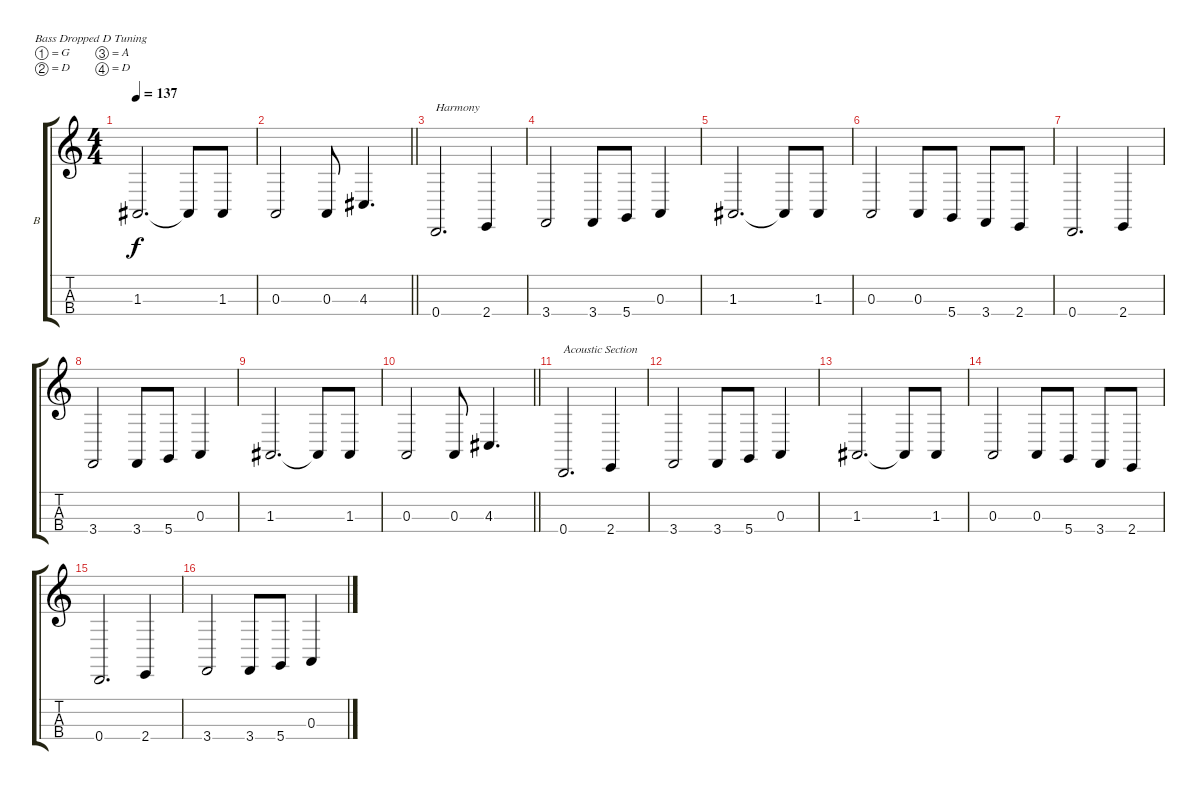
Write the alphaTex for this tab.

\defaultSystemsLayout 4
\bracketExtendMode groupsimilarinstruments
\firstSystemTrackNameOrientation horizontal
\otherSystemsTrackNameOrientation horizontal
\track ("Bass" "B") {instrument electricbassfinger}
\staff {score tabs}
\tuning (G2 D2 A1 D1)
\ts (4 4)
\tempo 137
\clef g2
\scale
0.333333
\ks c
1.3.2{d dy f} 1.3{t}.8 1.3.8 |
\scale
0.333333
\barLineRight lightlight
0.3.2 0.3.8 4.3.4{d} |
\scale
0.333333 0.4.2{d txt "Harmony"} 2.4.4 |
\scale
0.333333 3.4.2 3.4.8 5.4.8 0.3.4 |
\scale
0.333333 1.3.2{d} 1.3{t}.8 1.3.8 |
\scale
0.333333 0.3.2 0.3.8 5.4.8 3.4.8 2.4.8 |
\scale
0.333333 0.4.2{d} 2.4.4 |
\scale
0.333333 3.4.2 3.4.8 5.4.8 0.3.4 |
\scale
0.333333 1.3.2{d} 1.3{t}.8 1.3.8 |
\scale
0.333333
\barLineRight lightlight
0.3.2 0.3.8 4.3.4{d} |
\scale
0.333333 0.4.2{d txt "Acoustic Section"} 2.4.4 |
\scale
0.333333 3.4.2 3.4.8 5.4.8 0.3.4 |
\scale
0.333333 1.3.2{d} 1.3{t}.8 1.3.8 |
\scale
0.333333 0.3.2 0.3.8 5.4.8 3.4.8 2.4.8 |
\scale
0.333333 0.4.2{d} 2.4.4 |
\scale
0.333333 3.4.2 3.4.8 5.4.8 0.3.4
